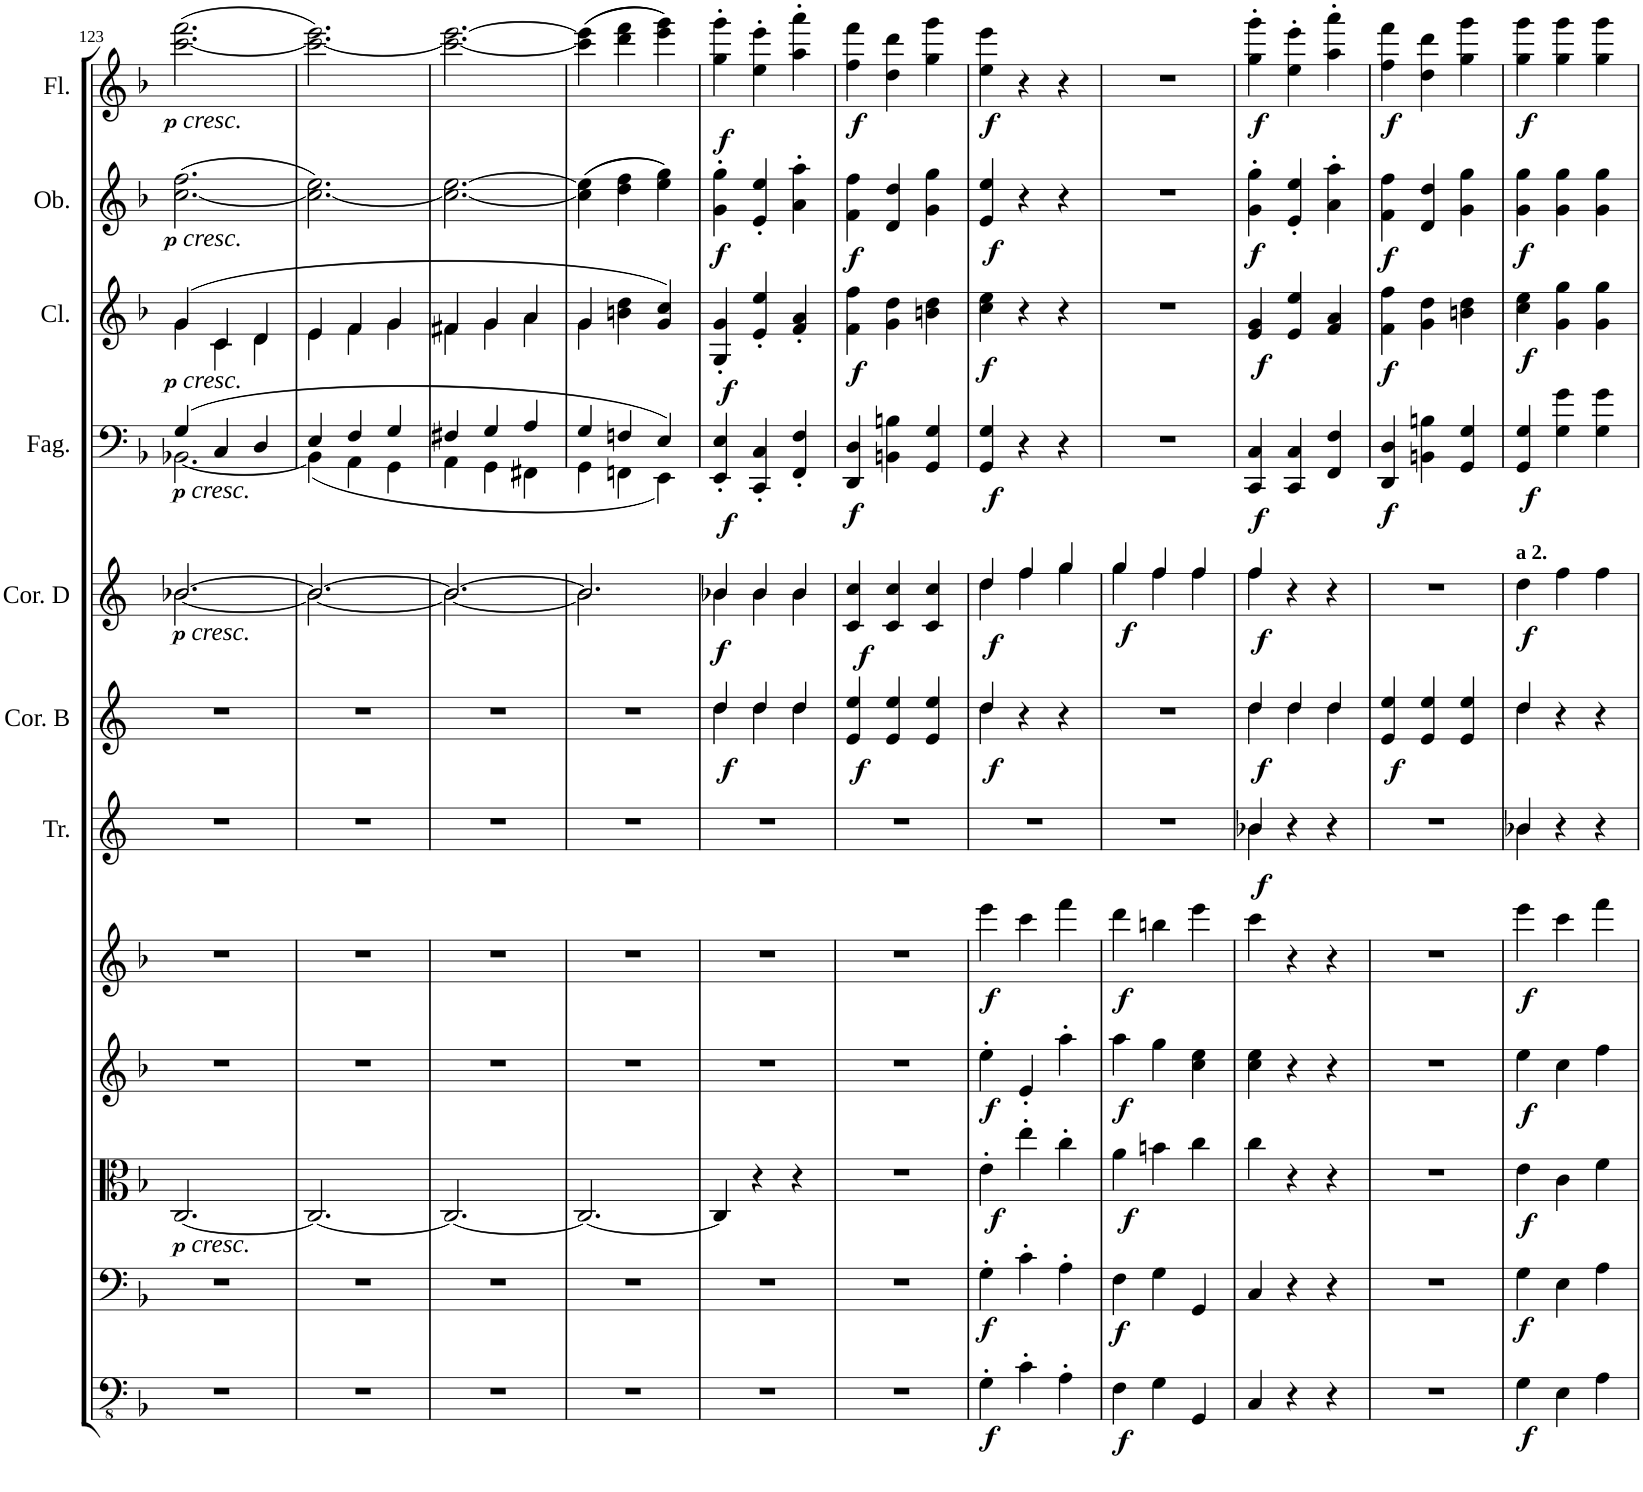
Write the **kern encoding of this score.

**kern	**dynam	**kern	**dynam	**kern	**dynam	**kern	**dynam	**kern	**dynam	**kern	**dynam	**kern	**dynam	**kern	**dynam	**kern	**dynam	**kern	**dynam	**kern	**dynam	**kern	**dynam
*part12	*part12	*part11	*part11	*part10	*part10	*part9	*part9	*part8	*part8	*part7	*part7	*part6	*part6	*part5	*part5	*part4	*part4	*part3	*part3	*part2	*part2	*part1	*part1
*staff12	*staff12	*staff11	*staff11	*staff10	*staff10	*staff9	*staff9	*staff8	*staff8	*staff7	*staff7	*staff6	*staff6	*staff5	*staff5	*staff4	*staff4	*staff3	*staff3	*staff2	*staff2	*staff1	*staff1
*I"Basso	*	*I"Violoncello	*	*I"Viola	*	*I"Violino II	*	*I"Violino I	*	*I"Trombe in D	*	*I"Corni in B	*	*I"Corni in D	*	*I"Fagotti	*	*I"Clarinetti in C	*	*I"Oboi	*	*I"Flauti	*
*	*	*	*	*	*	*	*	*	*	*I'Tr.	*	*I'Cor. B	*	*I'Cor. D	*	*I'Fag.	*	*I'Cl.	*	*I'Ob.	*	*I'Fl.	*
!!LO:PB:g=z
*clefFv4	*	*clefF4	*	*clefC3	*	*clefG2	*	*clefG2	*	*clefG2	*	*clefG2	*	*clefG2	*	*clefF4	*	*clefG2	*	*clefG2	*	*clefG2	*
*	*	*	*	*	*	*	*	*	*	*Trd-1c-2	*	*Trd1c2	*	*Trd6c10	*	*	*	*Trd1c2	*	*	*	*	*
*k[b-]	*	*k[b-]	*	*k[b-]	*	*k[b-]	*	*k[b-]	*	*k[b-e-a-]	*	*k[f#]	*	*k[b-e-a-]	*	*k[b-]	*	*k[b-]	*	*k[b-]	*	*k[b-]	*
*M3/4	*	*M3/4	*	*M3/4	*	*M3/4	*	*M3/4	*	*M3/4	*	*M3/4	*	*M3/4	*	*M3/4	*	*M3/4	*	*M3/4	*	*M3/4	*
=123	=123	=123	=123	=123	=123	=123	=123	=123	=123	=123	=123	=123	=123	=123	=123	=123	=123	=123	=123	=123	=123	=123	=123
*	*	*	*	*	*	*	*	*	*	*	*	*	*	*^	*	*^	*	*^	*	*	*	*	*
!	!	!	!	!	!	!	!	!	!	!	!	!	!	!	!	!	!	!	!	!	!	!	!	!	!LO:TX:b:t=cresc.	!
!	!	!	!	!	!	!	!	!	!	!	!	!	!	!	!	!	!	!	!	!	!	!	!LO:TX:b:t=cresc.	!	!	!
!	!	!	!	!	!	!	!	!	!	!	!	!	!	!	!	!	!	!	!	!LO:TX:b:t=cresc.	!	!	!	!	!	!
!	!	!	!	!	!	!	!	!	!	!	!	!	!	!	!	!	!LO:TX:b:t=cresc.	!	!	!	!	!	!	!	!	!
!	!	!	!	!	!	!	!	!	!	!	!	!	!	!LO:TX:b:t=cresc.	!	!	!	!	!	!	!	!	!	!	!	!
!	!	!	!	!LO:TX:b:t=cresc.	!	!	!	!	!	!	!	!	!	!	!	!	!	!	!	!	!	!	!	!	!	!
2.r	.	2.r	.	[2.C/	.	2.r	.	2.r	.	2.r	.	2.r	.	[2.b-X/	[2.b-\	.	(4G/	[2.BB-X\	.	(4g/	4g\	.	([2.cc\ 2.ff\	.	([2.ccc\ 2.fff\	.
.	.	.	.	.	.	.	.	.	.	.	.	.	.	.	.	.	4C/	.	.	4c/	4c\	.	.	.	.	.
.	.	.	.	.	.	.	.	.	.	.	.	.	.	.	.	.	4D/	.	.	4d/	4d\	.	.	.	.	.
=124	=124	=124	=124	=124	=124	=124	=124	=124	=124	=124	=124	=124	=124	=124	=124	=124	=124	=124	=124	=124	=124	=124	=124	=124	=124	=124
2.r	.	2.r	.	2.C/_	.	2.r	.	2.r	.	2.r	.	2.r	.	2.b-/_	2.b-\_	.	4E/	(4BB-\]	.	4e/	4e\	.	2.cc\_ 2.ee\)	.	2.ccc\_ 2.eee\)	.
.	.	.	.	.	.	.	.	.	.	.	.	.	.	.	.	.	4F/	4AA\	.	4f/	4f\	.	.	.	.	.
.	.	.	.	.	.	.	.	.	.	.	.	.	.	.	.	.	4G/	4GG\	.	4g/	4g\	.	.	.	.	.
=125	=125	=125	=125	=125	=125	=125	=125	=125	=125	=125	=125	=125	=125	=125	=125	=125	=125	=125	=125	=125	=125	=125	=125	=125	=125	=125
2.r	.	2.r	.	2.C/_	.	2.r	.	2.r	.	2.r	.	2.r	.	2.b-/_	2.b-\_	.	4F#X/	4AA\	.	4f#X/	4f#\	.	2.cc\_ [2.ee\	.	2.ccc\_ [2.eee\	.
.	.	.	.	.	.	.	.	.	.	.	.	.	.	.	.	.	4G/	4GG\	.	4g/	4g\	.	.	.	.	.
.	.	.	.	.	.	.	.	.	.	.	.	.	.	.	.	.	4A/	4FF#X\	.	4a/	4a\	.	.	.	.	.
=126	=126	=126	=126	=126	=126	=126	=126	=126	=126	=126	=126	=126	=126	=126	=126	=126	=126	=126	=126	=126	=126	=126	=126	=126	=126	=126
2.r	.	2.r	.	2.C/_	.	2.r	.	2.r	.	2.r	.	2.r	.	2.b-/]	2.b-\]	.	4G/	4GG\	.	4g/	4g\	.	((4cc\] 4ee\]	.	((4ccc\] 4eee\]	.
.	.	.	.	.	.	.	.	.	.	.	.	.	.	.	.	.	4Fn/	4FFn\	.	4bn\ 4dd\	2ryy	.	4dd\ 4ff\	.	4ddd\ 4fff\	.
.	.	.	.	.	.	.	.	.	.	.	.	.	.	.	.	.	4E/)	4EE\)	.	4g/ 4cc/)	.	.	4ee\ 4gg\))	.	4eee\ 4ggg\))	.
*	*	*	*	*	*	*	*	*	*	*	*	*	*	*	*	*	*	*	*	*v	*v	*	*	*	*	*
=127	=127	=127	=127	=127	=127	=127	=127	=127	=127	=127	=127	=127	=127	=127	=127	=127	=127	=127	=127	=127	=127	=127	=127	=127	=127
*	*	*	*	*	*	*	*	*	*	*	*	*^	*	*	*	*	*	*	*	*	*	*	*	*	*
!	!	!	!	!	!	!	!	!	!	!	!	!	!	!LO:DY:b	!	!	!LO:DY:b	!	!	!LO:DY:b	!	!LO:DY:b	!	!LO:DY:b	!	!LO:DY:b
*	*	*	*	*	*	*	*	*	*	*	*	*	*	*	*	*	*	*v	*v	*	*	*	*	*	*	*
2.r	.	2.r	.	4C/]	.	2.r	.	2.r	.	2.r	.	4dd'/	4dd'\	f	4b-X'/	4b-'\	f	4EE/' 4E/'	f	4G/' 4g/'	f	4g\' 4gg\'	f	4gg\' 4ggg\'	f
.	.	.	.	4r	.	.	.	.	.	.	.	4dd'/	4dd'\	.	4b-'/	4b-'\	.	4CC/' 4C/'	.	4e/' 4ee/'	.	4e/' 4ee/'	.	4ee\' 4eee\'	.
.	.	.	.	4r	.	.	.	.	.	.	.	4dd'/	4dd'\	.	4b-'/	4b-'\	.	4FF/' 4F/'	.	4f/' 4a/'	.	4a\' 4aa\'	.	4aa\' 4aaa\'	.
=128	=128	=128	=128	=128	=128	=128	=128	=128	=128	=128	=128	=128	=128	=128	=128	=128	=128	=128	=128	=128	=128	=128	=128	=128	=128
!	!	!	!	!	!	!	!	!	!	!	!	!	!	!LO:DY:b	!	!	!LO:DY:b	!	!LO:DY:b	!	!LO:DY:b	!	!LO:DY:b	!	!LO:DY:b
*	*	*	*	*	*	*	*	*	*	*	*	*v	*v	*	*	*	*	*	*	*	*	*	*	*	*
*	*	*	*	*	*	*	*	*	*	*	*	*	*	*v	*v	*	*	*	*	*	*	*	*	*
2.r	.	2.r	.	2.r	.	2.r	.	2.r	.	2.r	.	4e/' 4ee/'	f	4c/' 4cc/'	f	4DD/' 4D/'	f	4f\' 4ff\'	f	4f\' 4ff\'	f	4ff\' 4fff\'	f
.	.	.	.	.	.	.	.	.	.	.	.	4e/' 4ee/'	.	4c/' 4cc/'	.	4BBn\' 4Bn\'	.	4g\' 4dd\'	.	4d/' 4dd/'	.	4dd\' 4ddd\'	.
.	.	.	.	.	.	.	.	.	.	.	.	4e/' 4ee/'	.	4c/' 4cc/'	.	4GG/' 4G/'	.	4bn\' 4dd\'	.	4g\' 4gg\'	.	4gg\' 4ggg\'	.
=129	=129	=129	=129	=129	=129	=129	=129	=129	=129	=129	=129	=129	=129	=129	=129	=129	=129	=129	=129	=129	=129	=129	=129
*	*	*	*	*	*	*	*	*	*	*	*	*^	*	*^	*	*	*	*	*	*	*	*	*
!	!LO:DY:b	!	!LO:DY:b	!	!LO:DY:b	!	!LO:DY:b	!	!LO:DY:b	!	!	!	!	!LO:DY:b	!	!	!LO:DY:b	!	!LO:DY:b	!	!LO:DY:b	!	!LO:DY:b	!	!LO:DY:b
4GG'\	f	4G'\	f	4e'\	f	4ee'\	f	4eee'\	f	2.r	.	4dd'/	4dd'\	f	4dd'/	4dd'\	f	4GG/' 4G/'	f	4cc\' 4ee\'	f	4e/' 4ee/'	f	4ee\' 4eee\'	f
4C'\	.	4c'\	.	4ee'\	.	4e'/	.	4ccc'\	.	.	.	4r	2ryy	.	4ff'/	4ff'\	.	4r	.	4r	.	4r	.	4r	.
4AA'\	.	4A'\	.	4cc'\	.	4aa'\	.	4fff'\	.	.	.	4r	.	.	4gg'/	4gg'\	.	4r	.	4r	.	4r	.	4r	.
*	*	*	*	*	*	*	*	*	*	*	*	*v	*v	*	*	*	*	*	*	*	*	*	*	*	*
=130	=130	=130	=130	=130	=130	=130	=130	=130	=130	=130	=130	=130	=130	=130	=130	=130	=130	=130	=130	=130	=130	=130	=130	=130
!	!LO:DY:b	!	!LO:DY:b	!	!LO:DY:b	!	!LO:DY:b	!	!LO:DY:b	!	!	!	!	!	!	!LO:DY:b	!	!	!	!	!	!	!	!
4FF'\	f	4F'\	f	4a'\	f	4aa'\	f	4ddd'\	f	2.r	.	2.r	.	4gg'/	4gg'\	f	2.r	.	2.r	.	2.r	.	2.r	.
4GG'\	.	4G'\	.	4bn'\	.	4gg'\	.	4bbn'\	.	.	.	.	.	4ff'/	4ff'\	.	.	.	.	.	.	.	.	.
4GGG'/	.	4GG'/	.	4cc'\	.	4cc\' 4ee\'	.	4eee'\	.	.	.	.	.	4ff'/	4ff'\	.	.	.	.	.	.	.	.	.
=131	=131	=131	=131	=131	=131	=131	=131	=131	=131	=131	=131	=131	=131	=131	=131	=131	=131	=131	=131	=131	=131	=131	=131	=131
*	*	*	*	*	*	*	*	*	*	*^	*	*^	*	*	*	*	*	*	*	*	*	*	*	*
!	!	!	!	!	!	!	!	!	!	!	!	!LO:DY:b	!	!	!LO:DY:b	!	!	!LO:DY:b	!	!LO:DY:b	!	!LO:DY:b	!	!LO:DY:b	!	!LO:DY:b
4CC'/	.	4C'/	.	4cc'\	.	4cc\' 4ee\'	.	4ccc'\	.	4b-X'/	4b-'\	f	4dd'/	4dd'\	f	4ff'/	4ff'\	f	4CC/' 4C/'	f	4e/' 4g/'	f	4g\' 4gg\'	f	4gg\' 4ggg\'	f
4r	.	4r	.	4r	.	4r	.	4r	.	4r	2ryy	.	4dd'/	4dd'\	.	4r	2ryy	.	4CC/' 4C/'	.	4e/' 4ee/'	.	4e/' 4ee/'	.	4ee\' 4eee\'	.
4r	.	4r	.	4r	.	4r	.	4r	.	4r	.	.	4dd'/	4dd'\	.	4r	.	.	4FF/' 4F/'	.	4f/' 4a/'	.	4a\' 4aa\'	.	4aa\' 4aaa\'	.
*	*	*	*	*	*	*	*	*	*	*v	*v	*	*	*	*	*v	*v	*	*	*	*	*	*	*	*	*
=132	=132	=132	=132	=132	=132	=132	=132	=132	=132	=132	=132	=132	=132	=132	=132	=132	=132	=132	=132	=132	=132	=132	=132	=132
!	!	!	!	!	!	!	!	!	!	!	!	!	!	!LO:DY:b	!	!	!	!LO:DY:b	!	!LO:DY:b	!	!LO:DY:b	!	!LO:DY:b
*	*	*	*	*	*	*	*	*	*	*	*	*v	*v	*	*	*	*	*	*	*	*	*	*	*
2.r	.	2.r	.	2.r	.	2.r	.	2.r	.	2.r	.	4e/' 4ee/'	f	2.r	.	4DD/' 4D/'	f	4f\' 4ff\'	f	4f\' 4ff\'	f	4ff\' 4fff\'	f
.	.	.	.	.	.	.	.	.	.	.	.	4e/' 4ee/'	.	.	.	4BBn\' 4Bn\'	.	4g\' 4dd\'	.	4d/' 4dd/'	.	4dd\' 4ddd\'	.
.	.	.	.	.	.	.	.	.	.	.	.	4e/' 4ee/'	.	.	.	4GG/' 4G/'	.	4bn\' 4dd\'	.	4g\' 4gg\'	.	4gg\' 4ggg\'	.
=133	=133	=133	=133	=133	=133	=133	=133	=133	=133	=133	=133	=133	=133	=133	=133	=133	=133	=133	=133	=133	=133	=133	=133
*	*	*	*	*	*	*	*	*	*	*^	*	*^	*	*	*	*	*	*	*	*	*	*	*
!	!	!	!	!	!	!	!	!	!	!	!	!	!	!	!	!LO:TX:a:B:t=a 2.	!	!	!	!	!	!	!	!	!
!	!LO:DY:b	!	!LO:DY:b	!	!LO:DY:b	!	!LO:DY:b	!	!LO:DY:b	!	!	!	!	!	!	!	!LO:DY:b	!	!LO:DY:b	!	!LO:DY:b	!	!LO:DY:b	!	!LO:DY:b
4GG'\	f	4G'\	f	4e'\	f	4ee'\	f	4eee'\	f	4b-X'/	4b-'\	.	4dd'/	4dd'\	.	4dd'\	f	4GG/' 4G/'	f	4cc\' 4ee\'	f	4g\' 4gg\'	f	4gg\' 4ggg\'	f
4EE'\	.	4E'\	.	4c'\	.	4cc'\	.	4ccc'\	.	4r	2ryy	.	4r	2ryy	.	4ff'\	.	4G\' 4g\'	.	4g\' 4gg\'	.	4g\' 4gg\'	.	4gg\' 4ggg\'	.
4AA'\	.	4A'\	.	4f'\	.	4ff'\	.	4fff'\	.	4r	.	.	4r	.	.	4ff'\	.	4G\' 4g\'	.	4g\' 4gg\'	.	4g\' 4gg\'	.	4gg\' 4ggg\'	.
*	*	*	*	*	*	*	*	*	*	*v	*v	*	*	*	*	*	*	*	*	*	*	*	*	*	*
*	*	*	*	*	*	*	*	*	*	*	*	*v	*v	*	*	*	*	*	*	*	*	*	*	*
=	=	=	=	=	=	=	=	=	=	=	=	=	=	=	=	=	=	=	=	=	=	=	=
*-	*-	*-	*-	*-	*-	*-	*-	*-	*-	*-	*-	*-	*-	*-	*-	*-	*-	*-	*-	*-	*-	*-	*-
